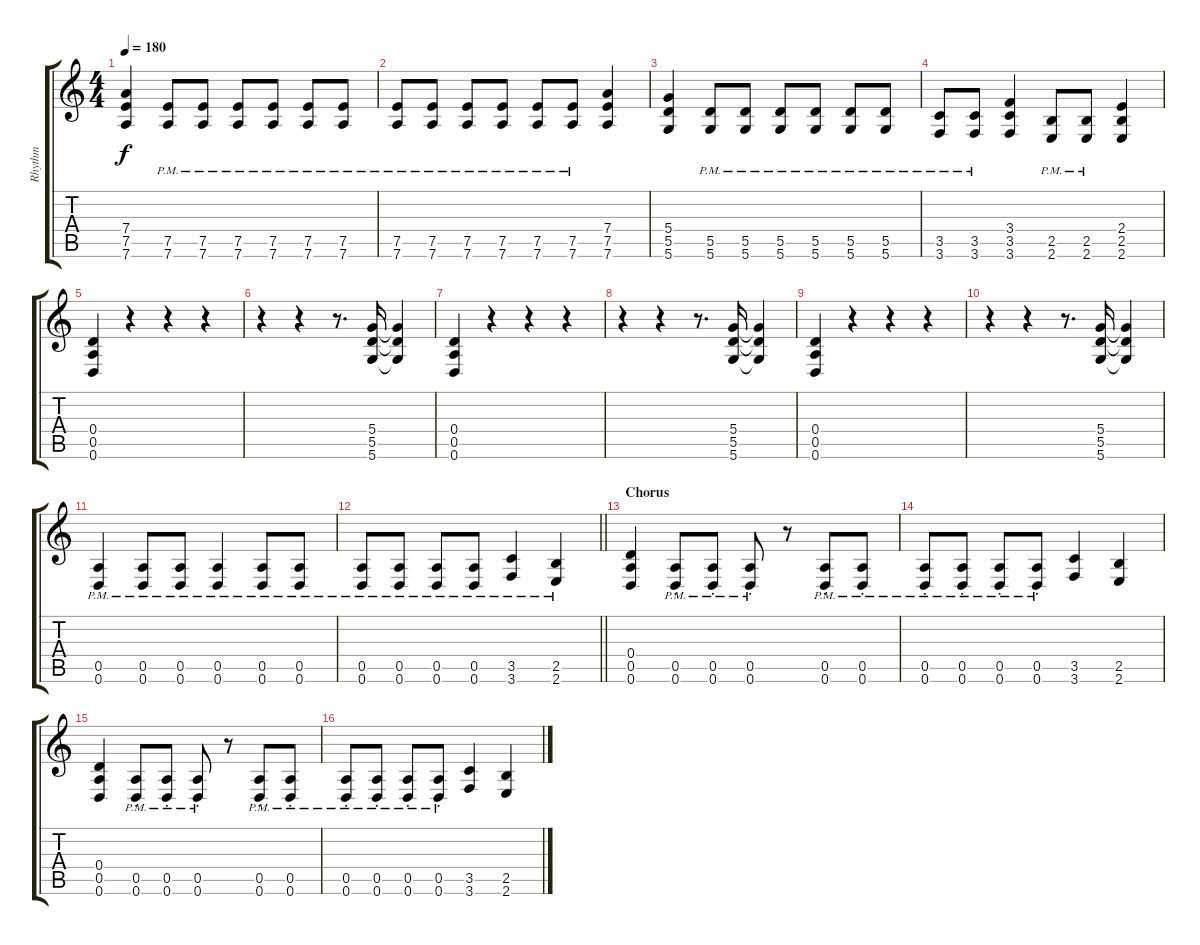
\track ("Rhythm" "Rhythm") {instrument distortionguitar}
\staff {score tabs}
\tuning (E4 B3 G3 D3 A2 D2) {hide}
\ts (4 4)
\tempo 180
\clef g2
\ks c
(7.4 7.5 7.6).4{dy f} (7.5{pm} 7.6{pm}).8 (7.5{pm} 7.6{pm}).8 (7.5{pm} 7.6{pm}).8 (7.5{pm} 7.6{pm}).8 (7.5{pm} 7.6{pm}).8 (7.5{pm} 7.6{pm}).8 |
(7.5{pm} 7.6{pm}).8 (7.5{pm} 7.6{pm}).8 (7.5{pm} 7.6{pm}).8 (7.5{pm} 7.6{pm}).8 (7.5{pm} 7.6{pm}).8 (7.5{pm} 7.6{pm}).8 (7.4 7.5 7.6).4 |
(5.4 5.5 5.6).4 (5.5{pm} 5.6{pm}).8 (5.5{pm} 5.6{pm}).8 (5.5{pm} 5.6{pm}).8 (5.5{pm} 5.6{pm}).8 (5.5{pm} 5.6{pm}).8 (5.5{pm} 5.6{pm}).8 |
(3.5{pm} 3.6{pm}).8 (3.5{pm} 3.6{pm}).8 (3.4 3.5 3.6).4 (2.5{pm} 2.6{pm}).8 (2.5{pm} 2.6{pm}).8 (2.4 2.5 2.6).4 |
(0.4 0.5 0.6).4 r.4 r.4 r.4 |
r.4 r.4 r.8{d} (5.4 5.5 5.6).16 (5.4{t} 5.5{t} 5.6{t}).4 |
(0.4 0.5 0.6).4 r.4 r.4 r.4 |
r.4 r.4 r.8{d} (5.4 5.5 5.6).16 (5.4{t} 5.5{t} 5.6{t}).4 |
(0.4 0.5 0.6).4 r.4 r.4 r.4 |
r.4 r.4 r.8{d} (5.4 5.5 5.6).16 (5.4{t} 5.5{t} 5.6{t}).4 |
(0.5{pm} 0.6{pm}).4 (0.5{pm} 0.6{pm}).8 (0.5{pm} 0.6{pm}).8 (0.5{pm} 0.6{pm}).4 (0.5{pm} 0.6{pm}).8 (0.5{pm} 0.6{pm}).8 |
\barLineRight lightlight
(0.5{pm} 0.6{pm}).8 (0.5{pm} 0.6{pm}).8 (0.5{pm} 0.6{pm}).8 (0.5{pm} 0.6{pm}).8 (3.5{pm} 3.6{pm}).4 (2.5{pm} 2.6{pm}).4 |
\section ("" "Chorus")
(0.4 0.5 0.6).4 (0.5{pm st} 0.6{pm st}).8 (0.5{pm st} 0.6{pm st}).8 (0.5{pm st} 0.6{pm st}).8 r.8 (0.5{pm st} 0.6{pm st}).8 (0.5{pm st} 0.6{pm st}).8 |
(0.5{pm st} 0.6{pm st}).8 (0.5{pm st} 0.6{pm st}).8 (0.5{pm st} 0.6{pm st}).8 (0.5{pm st} 0.6{pm st}).8 (3.5 3.6).4 (2.5 2.6).4 |
(0.4 0.5 0.6).4 (0.5{pm st} 0.6{pm st}).8 (0.5{pm st} 0.6{pm st}).8 (0.5{pm st} 0.6{pm st}).8 r.8 (0.5{pm st} 0.6{pm st}).8 (0.5{pm st} 0.6{pm st}).8 |
(0.5{pm st} 0.6{pm st}).8 (0.5{pm st} 0.6{pm st}).8 (0.5{pm st} 0.6{pm st}).8 (0.5{pm st} 0.6{pm st}).8 (3.5 3.6).4 (2.5 2.6).4
